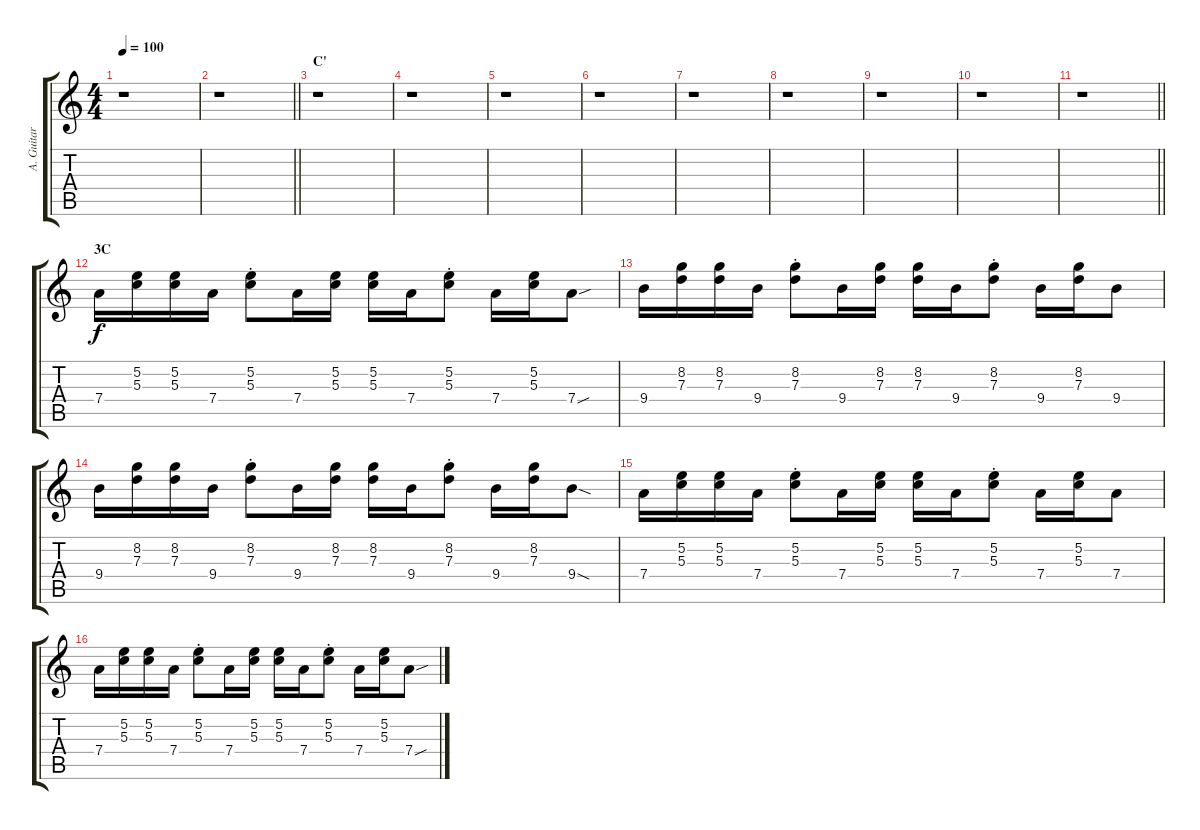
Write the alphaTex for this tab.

\track ("A. Guitar II" "A. Guitar ") {instrument acousticguitarsteel}
\staff {score tabs}
\tuning (E4 B3 G3 D3 A2 E2) {hide}
\ts (4 4)
\tempo 100
\clef g2
\ks c
r.1{dy f} |
\barLineRight lightlight
r.1 |
\section ("" "C'")
r.1 |
r.1 |
r.1 |
r.1 |
r.1 |
r.1 |
r.1 |
r.1 |
\barLineRight lightlight
r.1 |
\section ("" "3C")
7.4.16 (5.2 5.3).16 (5.2 5.3).16 7.4.16 (5.2{st} 5.3{st}).8 7.4.16 (5.2 5.3).16 (5.2 5.3).16 7.4.16 (5.2{st} 5.3{st}).8 7.4.16 (5.2 5.3).16 7.4{sou}.8 |
9.4.16 (8.2 7.3).16 (8.2 7.3).16 9.4.16 (8.2{st} 7.3{st}).8 9.4.16 (8.2 7.3).16 (8.2 7.3).16 9.4.16 (8.2{st} 7.3{st}).8 9.4.16 (8.2 7.3).16 9.4.8 |
9.4.16 (8.2 7.3).16 (8.2 7.3).16 9.4.16 (8.2{st} 7.3{st}).8 9.4.16 (8.2 7.3).16 (8.2 7.3).16 9.4.16 (8.2{st} 7.3{st}).8 9.4.16 (8.2 7.3).16 9.4{sod}.8 |
7.4.16 (5.2 5.3).16 (5.2 5.3).16 7.4.16 (5.2{st} 5.3{st}).8 7.4.16 (5.2 5.3).16 (5.2 5.3).16 7.4.16 (5.2{st} 5.3{st}).8 7.4.16 (5.2 5.3).16 7.4.8 |
7.4.16 (5.2 5.3).16 (5.2 5.3).16 7.4.16 (5.2{st} 5.3{st}).8 7.4.16 (5.2 5.3).16 (5.2 5.3).16 7.4.16 (5.2{st} 5.3{st}).8 7.4.16 (5.2 5.3).16 7.4{sou}.8
